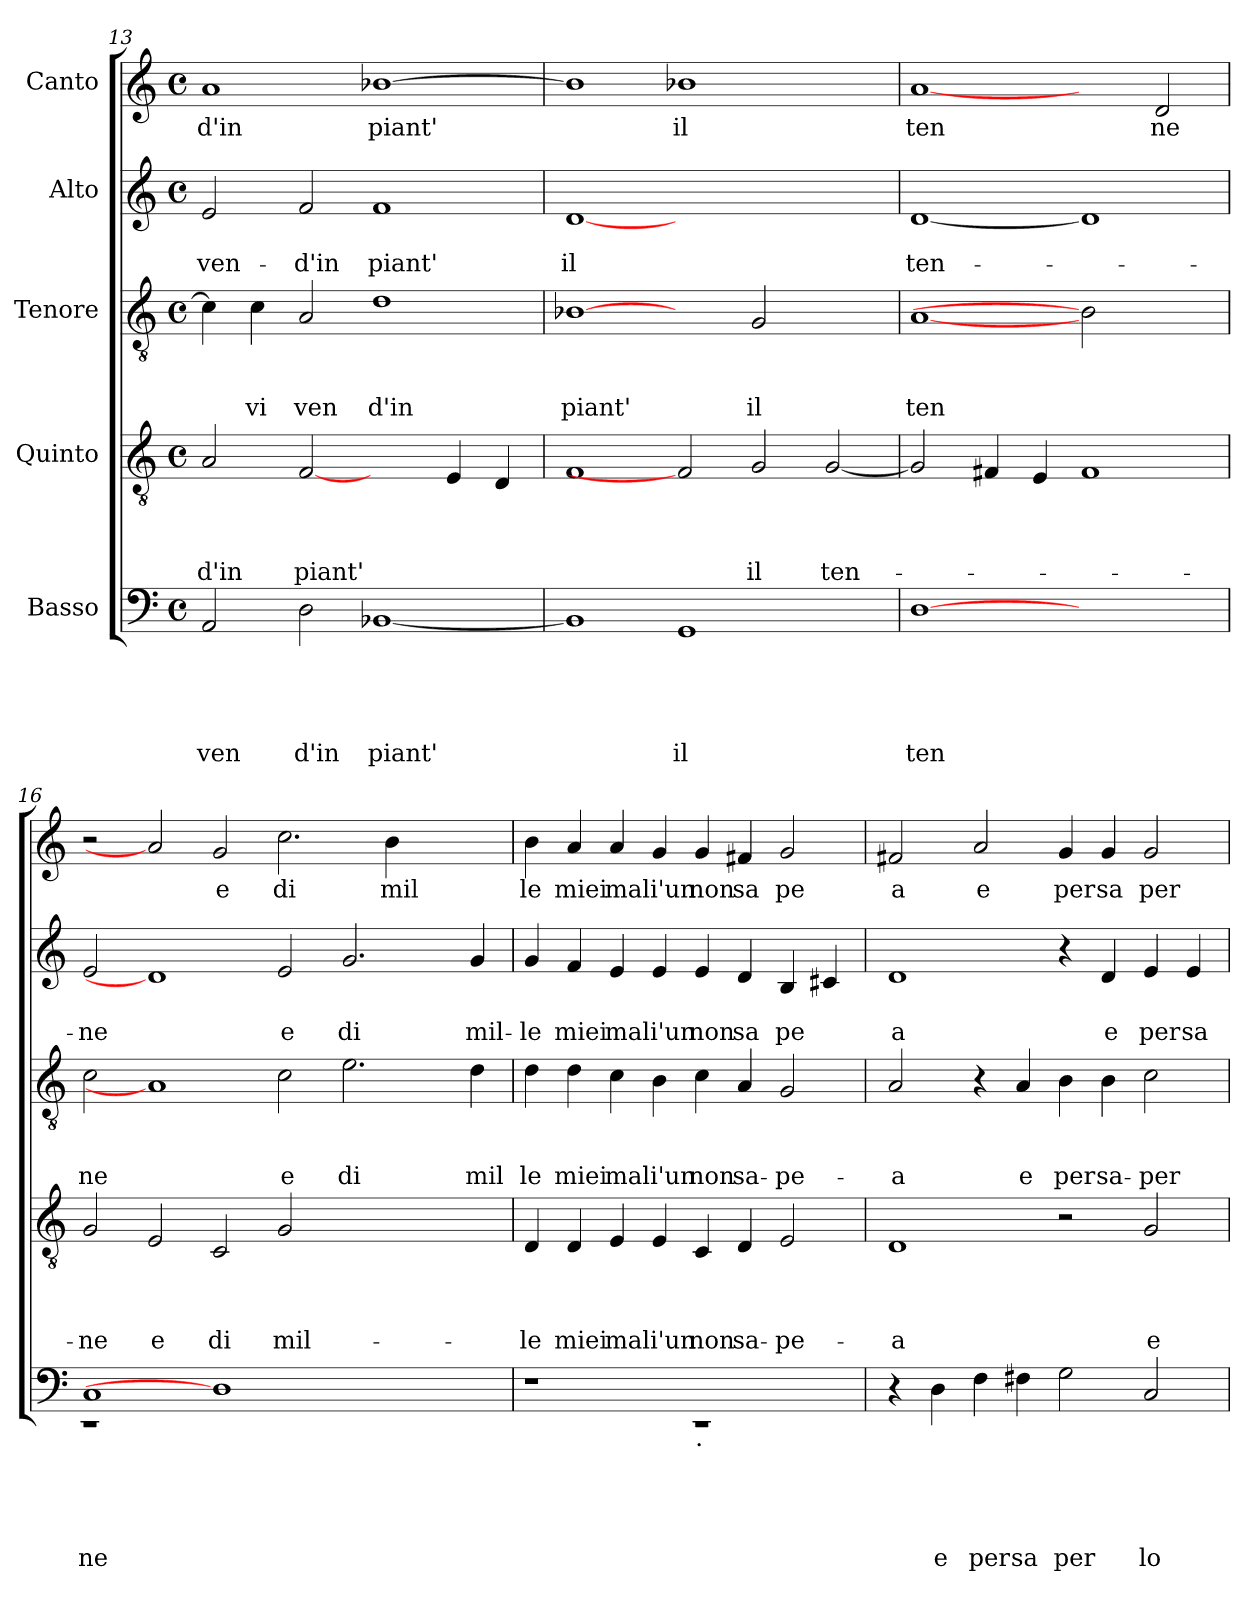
**kern	**text	**text	**text	**text	**text	**kern	**text	**text	**text	**text	**kern	**text	**text	**text	**kern	**text	**text	**kern	**text
*part5	*part5	*part5	*part5	*part5	*part5	*part4	*part4	*part4	*part4	*part4	*part3	*part3	*part3	*part3	*part2	*part2	*part2	*part1	*part1
*staff5	*staff5	*staff5	*staff5	*staff5	*staff5	*staff4	*staff4	*staff4	*staff4	*staff4	*staff3	*staff3	*staff3	*staff3	*staff2	*staff2	*staff2	*staff1	*staff1
*I"Basso	*	*	*	*	*	*I"Quinto	*	*	*	*	*I"Tenore	*	*	*	*I"Alto	*	*	*I"Canto	*
*clefF4	*	*	*	*	*	*clefGv2	*	*	*	*	*clefGv2	*	*	*	*clefG2	*	*	*clefG2	*
*k[]	*	*	*	*	*	*k[]	*	*	*	*	*k[]	*	*	*	*k[]	*	*	*k[]	*
*C:	*	*	*	*	*	*C:	*	*	*	*	*C:	*	*	*	*C:	*	*	*C:	*
*M4/4	*	*	*	*	*	*M4/4	*	*	*	*	*M4/4	*	*	*	*M4/4	*	*	*M4/4	*
*met(c)	*	*	*	*	*	*met(c)	*	*	*	*	*met(c)	*	*	*	*met(c)	*	*	*met(c)	*
=13	=13	=13	=13	=13	=13	=13	=13	=13	=13	=13	=13	=13	=13	=13	=13	=13	=13	=13	=13
!	!	!	!	!	!LO:LY:b	!	!	!	!	!LO:LY:b	!	!	!	!	!	!	!LO:LY:b	!	!LO:LY:b
2AA/	.	.	.	.	ven	2A/	.	.	.	-d'in	4c\]	.	.	.	2e/	.	-ven-	1a	d'in
!	!	!	!	!	!	!	!	!	!	!	!	!	!	!LO:LY:b	!	!	!	!	!
.	.	.	.	.	.	.	.	.	.	.	4c\	.	.	vi	.	.	.	.	.
!	!	!	!	!	!LO:LY:b	!	!	!	!	!LO:LY:b	!	!	!	!LO:LY:b	!	!	!LO:LY:b	!	!
2D\	.	.	.	.	d'in	[2F	.	.	.	piant'	2A/	.	.	ven	2f/	.	-d'in	.	.
!	!	!	!	!	!LO:LY:b	!	!	!	!	!	!	!	!	!LO:LY:b	!	!	!LO:LY:b	!	!LO:LY:b
[<1BB-X	.	.	.	.	piant'	2ryy	.	.	.	.	1d	.	.	d'in	1f	.	piant'	[>1b-X	piant'
.	.	.	.	.	.	4E/	.	.	.	.	.	.	.	.	.	.	.	.	.
.	.	.	.	.	.	4D/	.	.	.	.	.	.	.	.	.	.	.	.	.
=14	=14	=14	=14	=14	=14	=14	=14	=14	=14	=14	=14	=14	=14	=14	=14	=14	=14	=14	=14
!	!	!	!	!	!	!	!	!	!	!	!	!	!	!LO:LY:b	!	!	!LO:LY:b	!	!
1BB-]	.	.	.	.	.	1F	.	.	.	.	[1B-X	.	.	piant'	[1d	.	il	1b-]	.
!	!	!	!	!	!LO:LY:b	!	!	!	!	!	!	!	!	!	!	!	!	!	!LO:LY:b
1GG	.	.	.	.	il	2F]	.	.	.	.	2ryy	.	.	.	1.ryy	.	.	1b-X	il
!	!	!	!	!	!	!	!	!	!	!LO:LY:b	!	!	!	!LO:LY:b	!	!	!	!	!
.	.	.	.	.	.	2G/	.	.	.	il	2G/	.	.	il	.	.	.	.	.
!	!	!	!	!	!	!	!	!	!	!LO:LY:b	!	!	!	!	!	!	!	!	!
2ryy	.	.	.	.	.	[<2G/	.	.	.	ten-	2ryy	.	.	.	.	.	.	2ryy	.
=15	=15	=15	=15	=15	=15	=15	=15	=15	=15	=15	=15	=15	=15	=15	=15	=15	=15	=15	=15
!	!	!	!	!	!LO:LY:b	!	!	!	!	!	!	!	!	!LO:LY:b	!	!	!LO:LY:b	!	!LO:LY:b
[1D	.	.	.	.	ten	2G/]	.	.	.	.	[1A	.	.	ten	[1d	.	ten-	[1a	ten
.	.	.	.	.	.	4F#X/	.	.	.	.	.	.	.	.	.	.	.	.	.
.	.	.	.	.	.	4E/	.	.	.	.	.	.	.	.	.	.	.	.	.
1ryy	.	.	.	.	.	1F#	.	.	.	.	2B-]	.	.	.	1d]	.	.	2ryy	.
!	!	!	!	!	!	!	!	!	!	!	!	!	!	!	!	!	!	!	!LO:LY:b
.	.	.	.	.	.	.	.	.	.	.	2ryy	.	.	.	.	.	.	2d/	ne
=16	=16	=16	=16	=16	=16	=16	=16	=16	=16	=16	=16	=16	=16	=16	=16	=16	=16	=16	=16
!	!	!	!	!	!LO:LY:b	!	!	!	!	!LO:LY:b	!	!	!	!LO:LY:b	!	!	!LO:LY:b	!	!
*^	*	*	*	*	*	*	*	*	*	*	*	*	*	*	*	*	*	*	*
1C	1rEE	.	.	.	.	ne	2G/	.	.	.	-ne	2c\	.	.	ne	2e/	.	-ne	2r	.
!	!	!	!	!	!	!	!	!	!	!	!LO:LY:b	!	!	!	!	!	!	!	!	!
.	.	.	.	.	.	.	2E/	.	.	.	e	1A]	.	.	.	1d]	.	.	2a]	.
!	!	!	!	!	!	!	!	!	!	!	!LO:LY:b	!	!	!	!	!	!	!	!	!LO:LY:b
1D]	1ryy	.	.	.	.	.	2C/	.	.	.	di	.	.	.	.	.	.	.	2g/	e
!	!	!	!	!	!	!	!	!	!	!	!LO:LY:b	!	!	!	!LO:LY:b	!	!	!LO:LY:b	!	!LO:LY:b
.	.	.	.	.	.	.	2G/	.	.	.	mil-	2c\	.	.	e	2e/	.	e	2.cc\	di
!	!	!	!	!	!	!	!	!	!	!	!	!	!	!	!LO:LY:b	!	!	!LO:LY:b	!	!
1ryy	1ryy	.	.	.	.	.	1ryy	.	.	.	.	2.e\	.	.	di	2.g/	.	di	.	.
!	!	!	!	!	!	!	!	!	!	!	!	!	!	!	!	!	!	!	!	!LO:LY:b
.	.	.	.	.	.	.	.	.	.	.	.	.	.	.	.	.	.	.	4b\	mil
.	.	.	.	.	.	.	.	.	.	.	.	.	.	.	.	.	.	.	2ryy	.
!	!	!	!	!	!	!	!	!	!	!	!	!	!	!	!LO:LY:b	!	!	!LO:LY:b	!	!
.	.	.	.	.	.	.	.	.	.	.	.	4d\	.	.	mil	4g/	.	mil-	.	.
*v	*v	*	*	*	*	*	*	*	*	*	*	*	*	*	*	*	*	*	*	*
!!LO:PB:g=z
=17	=17	=17	=17	=17	=17	=17	=17	=17	=17	=17	=17	=17	=17	=17	=17	=17	=17	=17	=17
!	!	!	!	!	!	!	!	!	!	!LO:LY:b	!	!	!	!LO:LY:b	!	!	!LO:LY:b	!	!LO:LY:b
1r	.	.	.	.	.	4D/	.	.	.	-le	4d\	.	.	le	4g/	.	-le	4b\	le
!	!	!	!	!	!	!	!	!	!	!LO:LY:b	!	!	!	!LO:LY:b	!	!	!LO:LY:b	!	!LO:LY:b
.	.	.	.	.	.	4D/	.	.	.	miei	4d\	.	.	miei	4f/	.	miei	4a/	miei
!	!	!	!	!	!	!	!	!	!	!LO:LY:b	!	!	!	!LO:LY:b	!	!	!LO:LY:b	!	!LO:LY:b
.	.	.	.	.	.	4E/	.	.	.	mali'un	4c\	.	.	mali'un	4e/	.	mali'un	4a/	mali'un
.	.	.	.	.	.	4E/	.	.	.	.	4B\	.	.	.	4e/	.	.	4g/	.
!LO:TX:b:t=.	!	!	!	!	!	!	!	!	!	!	!	!	!	!	!	!	!	!	!
!	!	!	!	!	!	!	!	!	!	!LO:LY:b	!	!	!	!LO:LY:b	!	!	!LO:LY:b	!	!LO:LY:b
1rEE	.	.	.	.	.	4C/	.	.	.	non	4c\	.	.	non	4e/	.	non	4g/	non
!	!	!	!	!	!	!	!	!	!	!LO:LY:b	!	!	!	!LO:LY:b	!	!	!LO:LY:b	!	!LO:LY:b
.	.	.	.	.	.	4D/	.	.	.	sa-	4A/	.	.	sa-	4d/	.	sa	4f#X/	sa
!	!	!	!	!	!	!	!	!	!	!LO:LY:b	!	!	!	!LO:LY:b	!	!	!LO:LY:b	!	!LO:LY:b
.	.	.	.	.	.	2E/	.	.	.	-pe-	2G/	.	.	-pe-	4B/	.	pe	2g/	pe
.	.	.	.	.	.	.	.	.	.	.	.	.	.	.	4c#X/	.	.	.	.
=18	=18	=18	=18	=18	=18	=18	=18	=18	=18	=18	=18	=18	=18	=18	=18	=18	=18	=18	=18
!	!	!	!	!	!	!	!	!	!	!LO:LY:b	!	!	!	!LO:LY:b	!	!	!LO:LY:b	!	!LO:LY:b
4r	.	.	.	.	.	1D	.	.	.	-a	2A/	.	.	-a	1d	.	a	2f#X/	a
!	!	!	!	!	!LO:LY:b	!	!	!	!	!	!	!	!	!	!	!	!	!	!
4D\	.	.	.	.	e	.	.	.	.	.	.	.	.	.	.	.	.	.	.
!	!	!	!	!	!LO:LY:b	!	!	!	!	!	!	!	!	!	!	!	!	!	!LO:LY:b
4F\	.	.	.	.	per	.	.	.	.	.	4r	.	.	.	.	.	.	2a/	e
!	!	!	!	!	!LO:LY:b	!	!	!	!	!	!	!	!	!LO:LY:b	!	!	!	!	!
4F#X\	.	.	.	.	sa	.	.	.	.	.	4A/	.	.	e	.	.	.	.	.
!	!	!	!	!	!LO:LY:b	!	!	!	!	!	!	!	!	!LO:LY:b	!	!	!	!	!LO:LY:b
2G\	.	.	.	.	per	2r	.	.	.	.	4B\	.	.	per	4r	.	.	4g/	per
!	!	!	!	!	!	!	!	!	!	!	!	!	!	!LO:LY:b	!	!	!LO:LY:b	!	!LO:LY:b
.	.	.	.	.	.	.	.	.	.	.	4B\	.	.	sa-	4d/	.	e	4g/	sa
!	!	!	!	!	!LO:LY:b	!	!	!	!	!LO:LY:b	!	!	!	!LO:LY:b	!	!	!LO:LY:b	!	!LO:LY:b
2C/	.	.	.	.	lo	2G/	.	.	.	e	2c\	.	.	-per-	4e/	.	per	2g/	per
!	!	!	!	!	!	!	!	!	!	!	!	!	!	!	!	!	!LO:LY:b	!	!
.	.	.	.	.	.	.	.	.	.	.	.	.	.	.	4e/	.	sa	.	.
=	=	=	=	=	=	=	=	=	=	=	=	=	=	=	=	=	=	=	=
*-	*-	*-	*-	*-	*-	*-	*-	*-	*-	*-	*-	*-	*-	*-	*-	*-	*-	*-	*-
